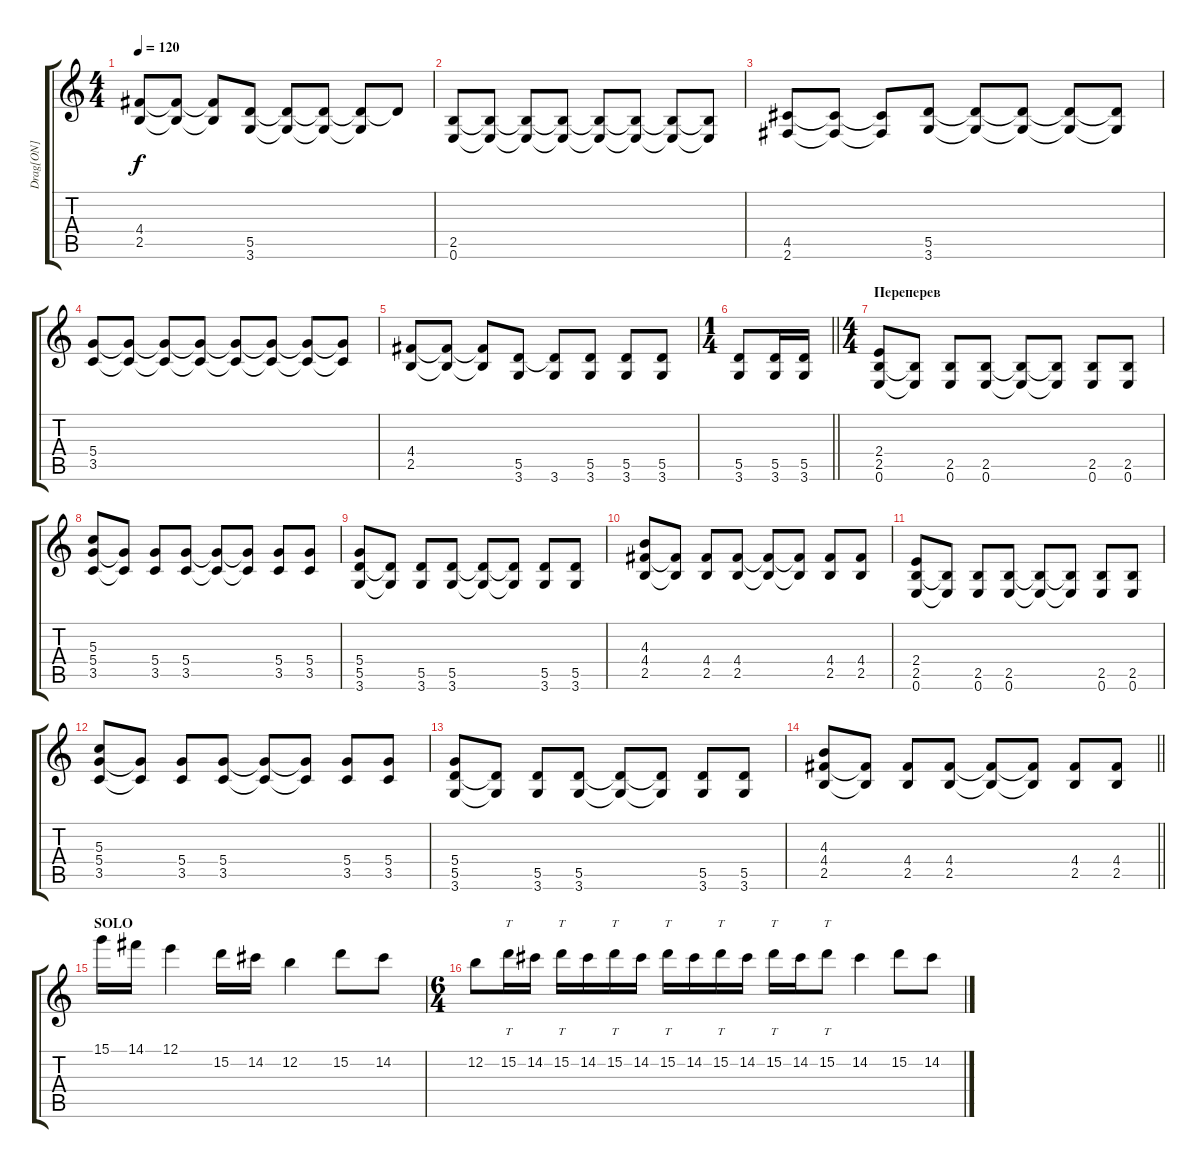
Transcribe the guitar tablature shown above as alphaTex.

\track ("Drag[ON]" "Drag[ON]") {instrument distortionguitar}
\staff {score tabs}
\tuning (E4 B3 G3 D3 A2 E2) {hide}
\ts (4 4)
\tempo 120
\clef g2
\ks c
(4.4 2.5).8{dy f} (4.4{t} 2.5{t}).8 (4.4{t} 2.5{t}).8 (5.5 3.6).8 (5.5{t} 3.6{t}).8 (5.5{t} 3.6{t}).8 (5.5{t} 3.6{t}).8 5.5{t}.8 |
(2.5 0.6).8 (2.5{t} 0.6{t}).8 (2.5{t} 0.6{t}).8 (2.5{t} 0.6{t}).8 (2.5{t} 0.6{t}).8 (2.5{t} 0.6{t}).8 (2.5{t} 0.6{t}).8 (2.5{t} 0.6{t}).8 |
(4.5 2.6).8 (4.5{t} 2.6{t}).8 (4.5{t} 2.6{t}).8 (5.5 3.6).8 (5.5{t} 3.6{t}).8 (5.5{t} 3.6{t}).8 (5.5{t} 3.6{t}).8 (5.5{t} 3.6{t}).8 |
(5.4 3.5).8 (5.4{t} 3.5{t}).8 (5.4{t} 3.5{t}).8 (5.4{t} 3.5{t}).8 (5.4{t} 3.5{t}).8 (5.4{t} 3.5{t}).8 (5.4{t} 3.5{t}).8 (5.4{t} 3.5{t}).8 |
(4.4 2.5).8 (4.4{t} 2.5{t}).8 (4.4{t} 2.5{t}).8 (5.5 3.6).8 (5.5{t} 3.6).8 (5.5 3.6).8 (5.5 3.6).8 (5.5 3.6).8 |
\ts (1 4)
\barLineRight lightlight
(5.5 3.6).8 (5.5 3.6).16 (5.5 3.6).16 |
\ts (4 4)
\section ("" "Переперев")
(2.4 2.5 0.6).8 (2.5{t} 0.6{t}).8 (2.5 0.6).8 (2.5 0.6).8 (2.5{t} 0.6{t}).8 (2.5{t} 0.6{t}).8 (2.5 0.6).8 (2.5 0.6).8 |
(5.3 5.4 3.5).8 (5.4{t} 3.5{t}).8 (5.4 3.5).8 (5.4 3.5).8 (5.4{t} 3.5{t}).8 (5.4{t} 3.5{t}).8 (5.4 3.5).8 (5.4 3.5).8 |
(5.4 5.5 3.6).8 (5.5{t} 3.6{t}).8 (5.5 3.6).8 (5.5 3.6).8 (5.5{t} 3.6{t}).8 (5.5{t} 3.6{t}).8 (5.5 3.6).8 (5.5 3.6).8 |
(4.3 4.4 2.5).8 (4.4{t} 2.5{t}).8 (4.4 2.5).8 (4.4 2.5).8 (4.4{t} 2.5{t}).8 (4.4{t} 2.5{t}).8 (4.4 2.5).8 (4.4 2.5).8 |
(2.4 2.5 0.6).8 (2.5{t} 0.6{t}).8 (2.5 0.6).8 (2.5 0.6).8 (2.5{t} 0.6{t}).8 (2.5{t} 0.6{t}).8 (2.5 0.6).8 (2.5 0.6).8 |
(5.3 5.4 3.5).8 (5.4{t} 3.5{t}).8 (5.4 3.5).8 (5.4 3.5).8 (5.4{t} 3.5{t}).8 (5.4{t} 3.5{t}).8 (5.4 3.5).8 (5.4 3.5).8 |
(5.4 5.5 3.6).8 (5.5{t} 3.6{t}).8 (5.5 3.6).8 (5.5 3.6).8 (5.5{t} 3.6{t}).8 (5.5{t} 3.6{t}).8 (5.5 3.6).8 (5.5 3.6).8 |
\barLineRight lightlight
(4.3 4.4 2.5).8 (4.4{t} 2.5{t}).8 (4.4 2.5).8 (4.4 2.5).8 (4.4{t} 2.5{t}).8 (4.4{t} 2.5{t}).8 (4.4 2.5).8 (4.4 2.5).8 |
\section ("" "SOLO")
15.1.16 14.1.16 12.1.4 15.2.16 14.2.16 12.2.4 15.2.8 14.2.8 |
\ts (6 4)
12.2.8 15.2.16{tt} 14.2.16 15.2.16{tt} 14.2.16 15.2.16{tt} 14.2.16 15.2.16{tt} 14.2.16 15.2.16{tt} 14.2.16 15.2.16{tt} 14.2.16 15.2.8{tt} 14.2.4 15.2.8 14.2.8
